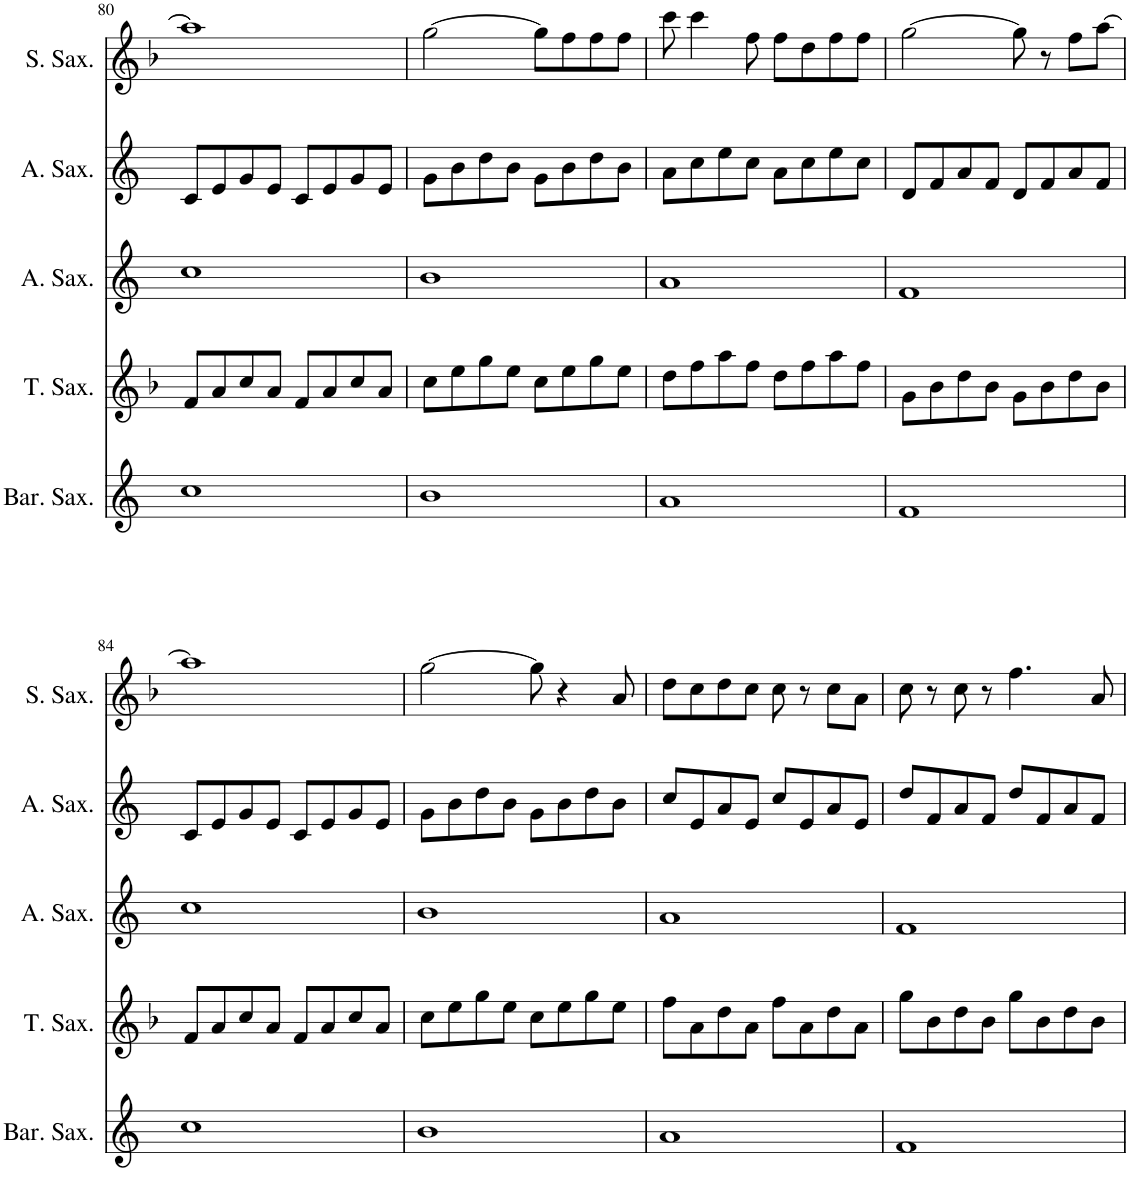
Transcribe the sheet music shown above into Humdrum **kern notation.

**kern	**kern	**kern	**kern	**kern
*part5	*part4	*part3	*part2	*part1
*staff5	*staff4	*staff3	*staff2	*staff1
*I"Baritone Saxophone	*I"Tenor Saxophone	*I"Alto Saxophone	*I"Alto Saxophone	*I"Soprano Saxophone
*I'Bar. Sax.	*I'T. Sax.	*I'A. Sax.	*I'A. Sax.	*I'S. Sax.
!!LO:PB:g=z
*clefG2	*clefG2	*clefG2	*clefG2	*clefG2
*Trd12c21	*Trd8c14	*Trd5c9	*Trd5c9	*Trd1c2
*k[]	*k[b-]	*k[]	*k[]	*k[b-]
*M4/4	*M4/4	*M4/4	*M4/4	*M4/4
=80	=80	=80	=80	=80
1cc	8f/L	1cc	8c/L	1aa]
.	8a/	.	8e/	.
.	8cc/	.	8g/	.
.	8a/J	.	8e/J	.
.	8f/L	.	8c/L	.
.	8a/	.	8e/	.
.	8cc/	.	8g/	.
.	8a/J	.	8e/J	.
=81	=81	=81	=81	=81
1b	8cc\L	1b	8g\L	[2gg\
.	8ee\	.	8b\	.
.	8gg\	.	8dd\	.
.	8ee\J	.	8b\J	.
.	8cc\L	.	8g\L	8gg\L]
.	8ee\	.	8b\	8ff\
.	8gg\	.	8dd\	8ff\
.	8ee\J	.	8b\J	8ff\J
=82	=82	=82	=82	=82
1a	8dd\L	1a	8a\L	8ccc\
.	8ff\	.	8cc\	4ccc\
.	8aa\	.	8ee\	.
.	8ff\J	.	8cc\J	8ff\
.	8dd\L	.	8a\L	8ff\L
.	8ff\	.	8cc\	8dd\
.	8aa\	.	8ee\	8ff\
.	8ff\J	.	8cc\J	8ff\J
=83	=83	=83	=83	=83
1f	8g\L	1f	8d/L	[2gg\
.	8b-\	.	8f/	.
.	8dd\	.	8a/	.
.	8b-\J	.	8f/J	.
.	8g\L	.	8d/L	8gg\]
.	8b-\	.	8f/	8r
.	8dd\	.	8a/	8ff\L
.	8b-\J	.	8f/J	[8aa\J
!!LO:LB:g=z
=84	=84	=84	=84	=84
1cc	8f/L	1cc	8c/L	1aa]
.	8a/	.	8e/	.
.	8cc/	.	8g/	.
.	8a/J	.	8e/J	.
.	8f/L	.	8c/L	.
.	8a/	.	8e/	.
.	8cc/	.	8g/	.
.	8a/J	.	8e/J	.
=85	=85	=85	=85	=85
1b	8cc\L	1b	8g\L	[2gg\
.	8ee\	.	8b\	.
.	8gg\	.	8dd\	.
.	8ee\J	.	8b\J	.
.	8cc\L	.	8g\L	8gg\]
.	8ee\	.	8b\	4r
.	8gg\	.	8dd\	.
.	8ee\J	.	8b\J	8a/
=86	=86	=86	=86	=86
1a	8ff\L	1a	8cc/L	8dd\L
.	8a\	.	8e/	8cc\
.	8dd\	.	8a/	8dd\
.	8a\J	.	8e/J	8cc\J
.	8ff\L	.	8cc/L	8cc\
.	8a\	.	8e/	8r
.	8dd\	.	8a/	8cc\L
.	8a\J	.	8e/J	8a\J
=87	=87	=87	=87	=87
1f	8gg\L	1f	8dd/L	8cc\
.	8b-\	.	8f/	8r
.	8dd\	.	8a/	8cc\
.	8b-\J	.	8f/J	8r
.	8gg\L	.	8dd/L	4.ff\
.	8b-\	.	8f/	.
.	8dd\	.	8a/	.
.	8b-\J	.	8f/J	8a/
=	=	=	=	=
*-	*-	*-	*-	*-
